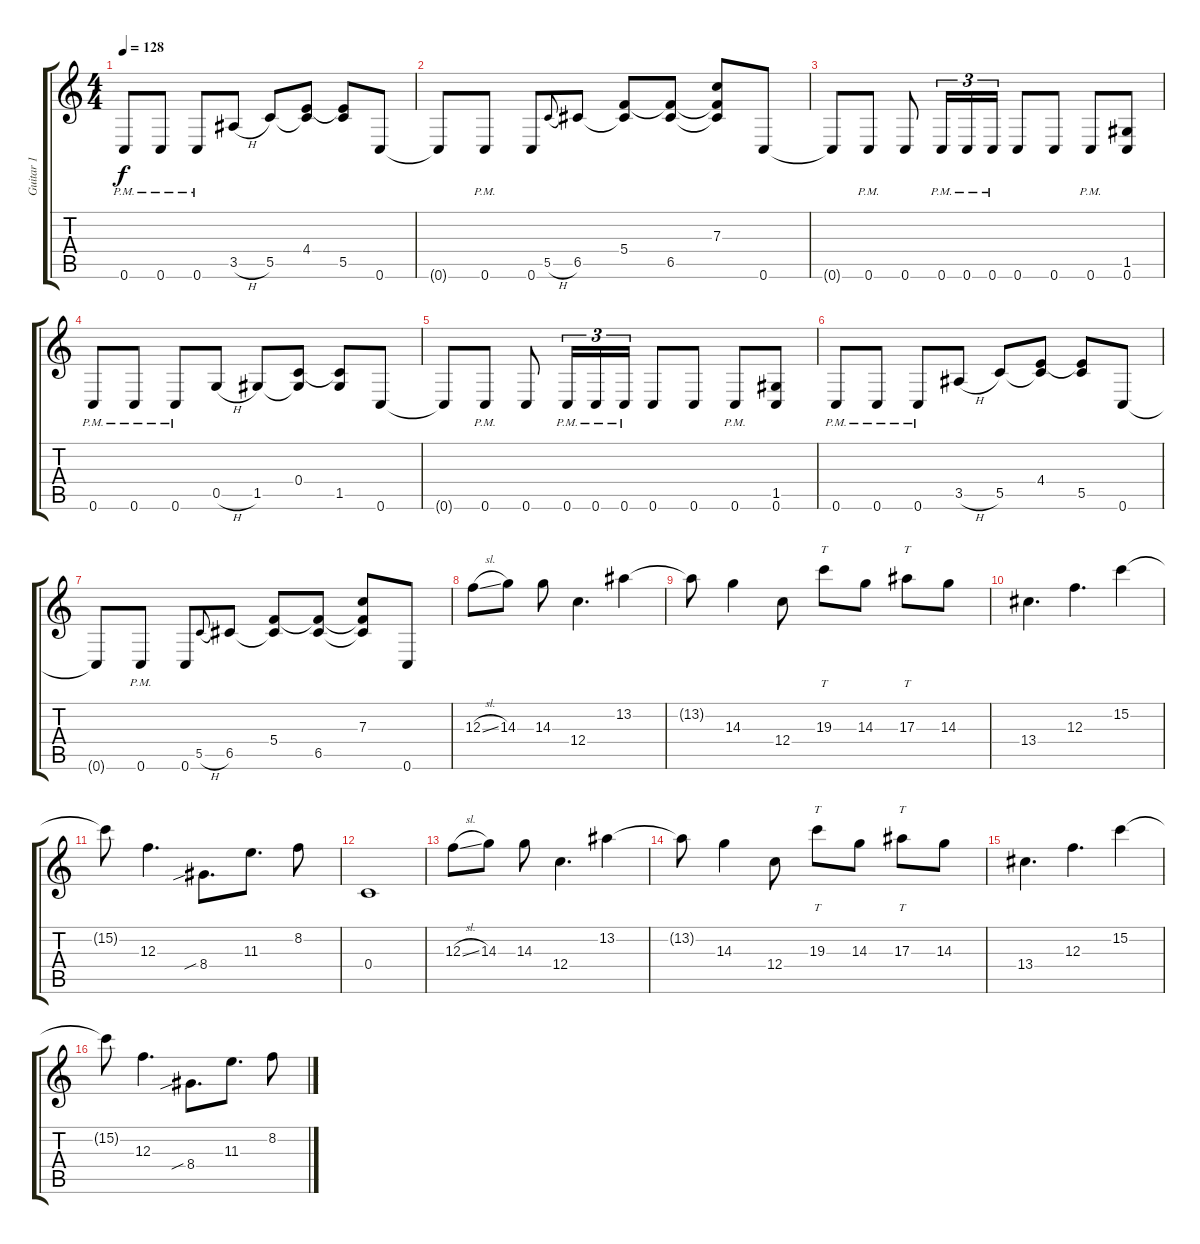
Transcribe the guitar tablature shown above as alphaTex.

\track ("Guitar 1" "Guitar 1") {instrument distortionguitar}
\staff {score tabs}
\tuning (D4 A3 F3 C3 G2 C2) {hide}
\ts (4 4)
\tempo 128
\clef g2
\ks c
0.6{pm}.8{dy f} 0.6{pm}.8 0.6{pm}.8 3.5{h}.8 5.5.8 (4.4 5.5{t}).8 (4.4{t} 5.5).8 0.6.8 |
0.6{t}.8 0.6{pm}.8 0.6.8 5.5{h}.8{gr onbeat} 6.5.8 (5.4 6.5{t}).8 (5.4{t} 6.5).8 (7.3 5.4{t} 6.5{t}).8 0.6.8 |
0.6{t}.8 0.6{pm}.8 0.6.8 0.6{pm}.16{tu (3 2)} 0.6{pm}.16{tu (3 2)} 0.6{pm}.16{tu (3 2)} 0.6.8 0.6.8 0.6{pm}.8 (1.5 0.6).8 |
0.6{pm}.8 0.6{pm}.8 0.6{pm}.8 0.5{h}.8 1.5.8 (0.4 1.5{t}).8 (0.4{t} 1.5).8 0.6.8 |
0.6{t}.8 0.6{pm}.8 0.6.8 0.6{pm}.16{tu (3 2)} 0.6{pm}.16{tu (3 2)} 0.6{pm}.16{tu (3 2)} 0.6.8 0.6.8 0.6{pm}.8 (1.5 0.6).8 |
0.6{pm}.8 0.6{pm}.8 0.6{pm}.8 3.5{h}.8 5.5.8 (4.4 5.5{t}).8 (4.4{t} 5.5).8 0.6.8 |
0.6{t}.8 0.6{pm}.8 0.6.8 5.5{h}.8{gr onbeat} 6.5.8 (5.4 6.5{t}).8 (5.4{t} 6.5).8 (7.3 5.4{t} 6.5{t}).8 0.6.8 |
12.3{sl}.8 14.3.8 14.3.8 12.4.4{d} 13.2.4 |
13.2{t}.8 14.3.4 12.4.8 19.3.8{tt} 14.3.8 17.3.8{tt} 14.3.8 |
13.4.4{d} 12.3.4{d} 15.2.4 |
15.2{t}.8 12.3.4{d} 8.4{sib}.8{d} 11.3.8{d} 8.2.8 |
0.4.1 |
12.3{sl}.8 14.3.8 14.3.8 12.4.4{d} 13.2.4 |
13.2{t}.8 14.3.4 12.4.8 19.3.8{tt} 14.3.8 17.3.8{tt} 14.3.8 |
13.4.4{d} 12.3.4{d} 15.2.4 |
15.2{t}.8 12.3.4{d} 8.4{sib}.8{d} 11.3.8{d} 8.2.8
